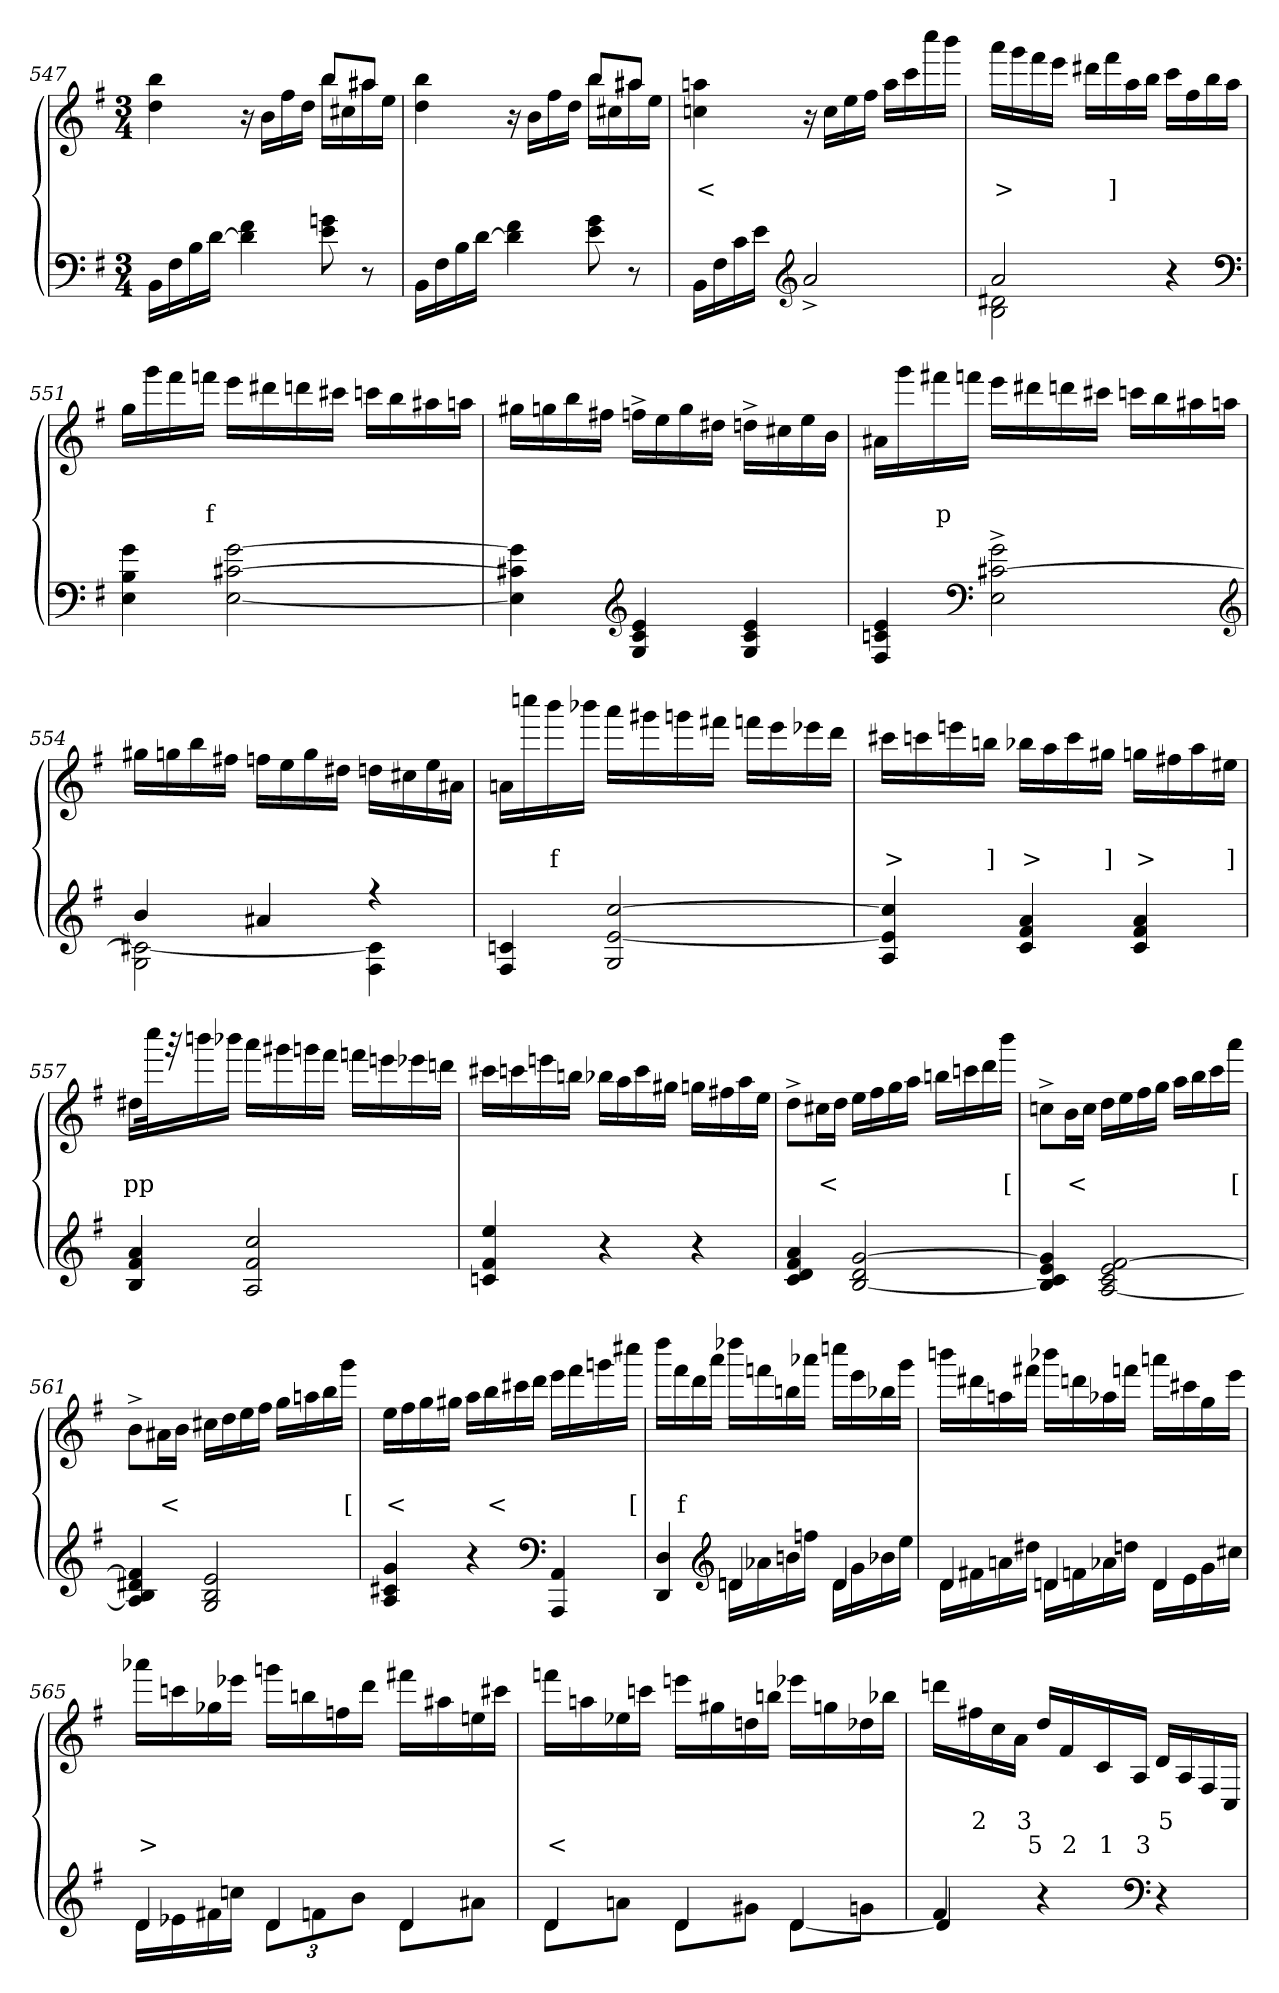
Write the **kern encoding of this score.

**kern	**kern	**text	**text
*part2	*part1	*part1	*part1
*staff2	*staff1	*staff1	*staff1
*clefF4	*clefG2	*	*
*k[f#]	*k[f#]	*	*
*M3/4	*M3/4	*	*
=547	=547	=547	=547
*	*^	*	*
16BBLL	2ryy	4bb 4dd	.	.
16F#	.	.	.	.
16B	.	.	.	.
[16dJJ	.	.	.	.
4f# 4d]	.	16r	.	.
.	.	16bLL	.	.
.	.	16ff#	.	.
.	.	16ddJJ	.	.
8gn 8e	8bbL	16bbLL	.	.
.	.	16cc#X	.	.
8r	8aa#XJ	16aa#	.	.
.	.	16eeJJ	.	.
=548	=548	=548	=548	=548
16BBLL	2ryy	4bb 4dd	.	.
16F#	.	.	.	.
16B	.	.	.	.
[16dJJ	.	.	.	.
4f# 4d]	.	16r	.	.
.	.	16bLL	.	.
.	.	16ff#	.	.
.	.	16ddJJ	.	.
8g 8e	8bbL	16bbLL	.	.
.	.	16cc#X	.	.
8r	8aa#XJ	16aa#	.	.
.	.	16eeJJ	.	.
*	*v	*v	*	*
=549	=549	=549	=549
16BBLL	4aan 4ccn	.	<
16F#	.	.	.
16c	.	.	.
16eJJ	.	.	.
*clefG2	*	*	*
2a^>	16r	.	.
.	16ccLL	.	.
.	16ee	.	.
.	16ff#JJ	.	.
.	16aaLL	.	.
.	16ccc	.	.
.	16cccc	.	.
.	16bbbJJ	.	.
=550	=550	=550	=550
*^	*	*	*
2a	2d#X 2B	16aaaLL	.	>
.	.	16ggg	.	.
.	.	16fff#	.	.
.	.	16eeeJJ	.	.
.	.	16ddd#XLL	.	.
.	.	16fff#	.	]
.	.	16aa	.	.
.	.	16bbJJ	.	.
4r	4ryy	16cccLL	.	.
.	.	16ff#	.	.
.	.	16bb	.	.
.	.	16aaJJ	.	.
*v	*v	*	*	*
*clefF4	*	*	*
=551	=551	=551	=551
4g 4B 4E	16ggLL	.	.
.	16ggg	.	.
.	16fff#	.	.
.	16fffnJJ	.	f
[2g [2c#X [2E	16eeeLL	.	.
.	16ddd#X	.	.
.	16dddn	.	.
.	16ccc#XJJ	.	.
.	16cccnLL	.	.
.	16bb	.	.
.	16aa#X	.	.
.	16aanJJ	.	.
=552	=552	=552	=552
4g] 4c#X] 4E]	16gg#XLL	.	.
.	16ggn	.	.
.	16bb	.	.
.	16ff#XJJ	.	.
*clefG2	*	*	*
4e 4c# 4G	16ffn^>LL	.	.
.	16ee	.	.
.	16gg	.	.
.	16dd#XJJ	.	.
4e 4c# 4G	16ddn^>LL	.	.
.	16cc#X	.	.
.	16ee	.	.
.	16bJJ	.	.
=553	=553	=553	=553
4e 4cn 4F#	16a#XLL	.	.
.	16ggg	.	.
.	16fff#X	.	p
.	16fffnJJ	.	.
*clefF4	*	*	*
2g^> [2c#X^> 2E^>	16eeeLL	.	.
.	16ddd#X	.	.
.	16dddn	.	.
.	16ccc#XJJ	.	.
.	16cccnLL	.	.
.	16bb	.	.
.	16aa#	.	.
.	16aanJJ	.	.
*clefG2	*	*	*
=554	=554	=554	=554
*^	*	*	*
4b	2c#X_ 2G	16gg#XLL	.	.
.	.	16ggn	.	.
.	.	16bb	.	.
.	.	16ff#XJJ	.	.
4a#X	.	16ffnLL	.	.
.	.	16ee	.	.
.	.	16gg	.	.
.	.	16dd#XJJ	.	.
4r	4c#] 4F#	16ddnLL	.	.
.	.	16cc#X	.	.
.	.	16ee	.	.
.	.	16a#XJJ	.	.
*v	*v	*	*	*
=555	=555	=555	=555
4cn 4F#	16anLL	.	.
.	16ccccn	.	.
.	16bbb	.	f
.	16bbb-XJJ	.	.
[2cc [2e 2G	16aaaLL	.	.
.	16ggg#X	.	.
.	16gggn	.	.
.	16fff#XJJ	.	.
.	16fffnLL	.	.
.	16eee	.	.
.	16eee-X	.	.
.	16dddJJ	.	.
=556	=556	=556	=556
4cc] 4e] 4A	16ccc#XLL	.	>
.	16cccn	.	.
.	16eeen	.	.
.	16bbnJJ	.	]
4a 4f# 4c	16bb-X\LL	.	>
.	16aa	.	.
.	16ccc	.	.
.	16gg#XJJ	.	]
4a 4f# 4c	16ggnLL	.	>
.	16ff#X	.	.
.	16aa	.	.
.	16ee#XJJ	.	]
=557	=557	=557	=557
4a 4f# 4B	16dd#XLL	.	pp
.	32cccc	.	.
.	32r	.	.
.	16bbbn	.	.
.	16bbb-XJJ	.	.
2cc 2f# 2A	16aaaLL	.	.
.	16ggg#X	.	.
.	16gggn	.	.
.	16fff#JJ	.	.
.	16fffnLL	.	.
.	16eeen	.	.
.	16eee-X	.	.
.	16dddnJJ	.	.
=558	=558	=558	=558
4ee 4f# 4cn	16ccc#XLL	.	.
.	16cccn	.	.
.	16eeen	.	.
.	16bbnJJ	.	.
4r	16bb-XLL	.	.
.	16aa	.	.
.	16ccc	.	.
.	16gg#XJJ	.	.
4r	16ggnLL	.	.
.	16ff#X	.	.
.	16aa	.	.
.	16eeJJ	.	.
=559	=559	=559	=559
4a 4f# 4d 4c	8dd^>L	.	.
.	16cc#XL	.	<
.	16ddJJ	.	.
[2g 2d [2B	16eeLL	.	.
.	16ff#	.	.
.	16gg	.	.
.	16aaJJ	.	.
.	16bbnLL	.	.
.	16cccn	.	.
.	16ddd	.	.
.	16bbbJJ	.	[
=560	=560	=560	=560
4g] 4e 4c 4B]	8ccn^>L	.	.
.	16bL	.	<
.	16ccJJ	.	.
[2f# 2e 2c [2A	16ddLL	.	.
.	16ee	.	.
.	16ff#	.	.
.	16ggJJ	.	.
.	16aaLL	.	.
.	16bb	.	.
.	16ccc	.	.
.	16aaaJJ	.	[
=561	=561	=561	=561
4f#] 4d#X 4B 4A]	8b^>\L	.	.
.	16a#XL	.	<
.	16bJJ	.	.
2e 2B 2G	16cc#XLL	.	.
.	16dd	.	.
.	16ee	.	.
.	16ff#JJ	.	.
.	16ggLL	.	.
.	16aan	.	.
.	16bb	.	.
.	16gggJJ	.	[
=562	=562	=562	=562
4g 4c#X 4A	16eeLL	.	<
.	16ff#	.	.
.	16gg	.	.
.	16gg#XJJ	.	.
4r	16aaLL	.	.
.	16bb	.	<
.	16ccc#X	.	.
.	16dddJJ	.	.
*clefF4	*	*	*
4AA 4AAA	16eeeLL	.	.
.	16fff#	.	.
.	16gggn	.	.
.	16cccc#JJ	.	[
=563	=563	=563	=563
*^	*	*	*
4ryy	4D 4DD	16ddddLL	.	.
.	.	16fff#	.	f
.	.	16ddd	.	.
.	.	16aaaJJ	.	.
*clefG2	*	*	*	*
16dn\LL	4dn/	16dddd-XLL	.	.
16a-X	.	16fffn	.	.
16bn	.	16bbn	.	.
16ffnJJ	.	16aaa-XJJ	.	.
16d\LL	4d/	16ccccnLL	.	.
16g	.	16eee	.	.
16b-X	.	16bb-X	.	.
16eeJJ	.	16gggJJ	.	.
=564	=564	=564	=564	=564
16d\LL	4d/	16bbbnLL	.	.
16f#X	.	16ddd#X	.	.
16an	.	16aan	.	.
16dd#XJJ	.	16fff#XJJ	.	.
16dn\LL	4d/	16bbb-XLL	.	.
16fn	.	16dddn	.	.
16a-X	.	16aa-X	.	.
16ddnJJ	.	16fffnJJ	.	.
16d\LL	4d/	16aaanLL	.	.
16e	.	16ccc#X	.	.
16g	.	16gg	.	.
16cc#XJJ	.	16eeeJJ	.	.
=565	=565	=565	=565	=565
16d\LL	4d/	16aaa-XLL	.	>
16e-X	.	16cccn	.	.
16f#X	.	16gg-X	.	.
16ccnJJ	.	16eee-XJJ	.	.
12d\L	4d/	16gggnLL	.	.
.	.	16bbn	.	.
12fn	.	.	.	.
.	.	16ffn	.	.
12bJ	.	.	.	.
.	.	16dddJJ	.	.
8d\L	4d/	16fff#XLL	.	.
.	.	16aa#X	.	.
8a#XJ	.	16een	.	.
.	.	16ccc#XJJ	.	.
=566	=566	=566	=566	=566
8d\L	4d/	16fffnLL	.	<
.	.	16aan	.	.
8anJ	.	16ee-X	.	.
.	.	16cccnJJ	.	.
8d\L	4d/	16eeenLL	.	.
.	.	16gg#X	.	.
8g#XJ	.	16ddn	.	.
.	.	16bbnJJ	.	.
8d\L	[4d/	16eee-XLL	.	.
.	.	16ggn	.	.
8gnJ	.	16dd-X	.	.
.	.	16bb-XJJ	.	.
=567	=567	=567	=567	=567
4f#/	4d/]	16dddnLL	.	.
.	.	16ff#X	2	.
.	.	16cc	.	.
.	.	16aJJ	3	.
4r	2ryy	16dd/LL	.	5
.	.	16f#	.	2
.	.	16c	.	1
.	.	16AJJ	.	3
*clefF4	*	*	*	*
4r	.	16d\LL	5	.
.	.	16A/	.	.
.	.	16F#/	.	.
.	.	16C/JJ	.	.
*v	*v	*	*	*
=	=	=	=
*-	*-	*-	*-
